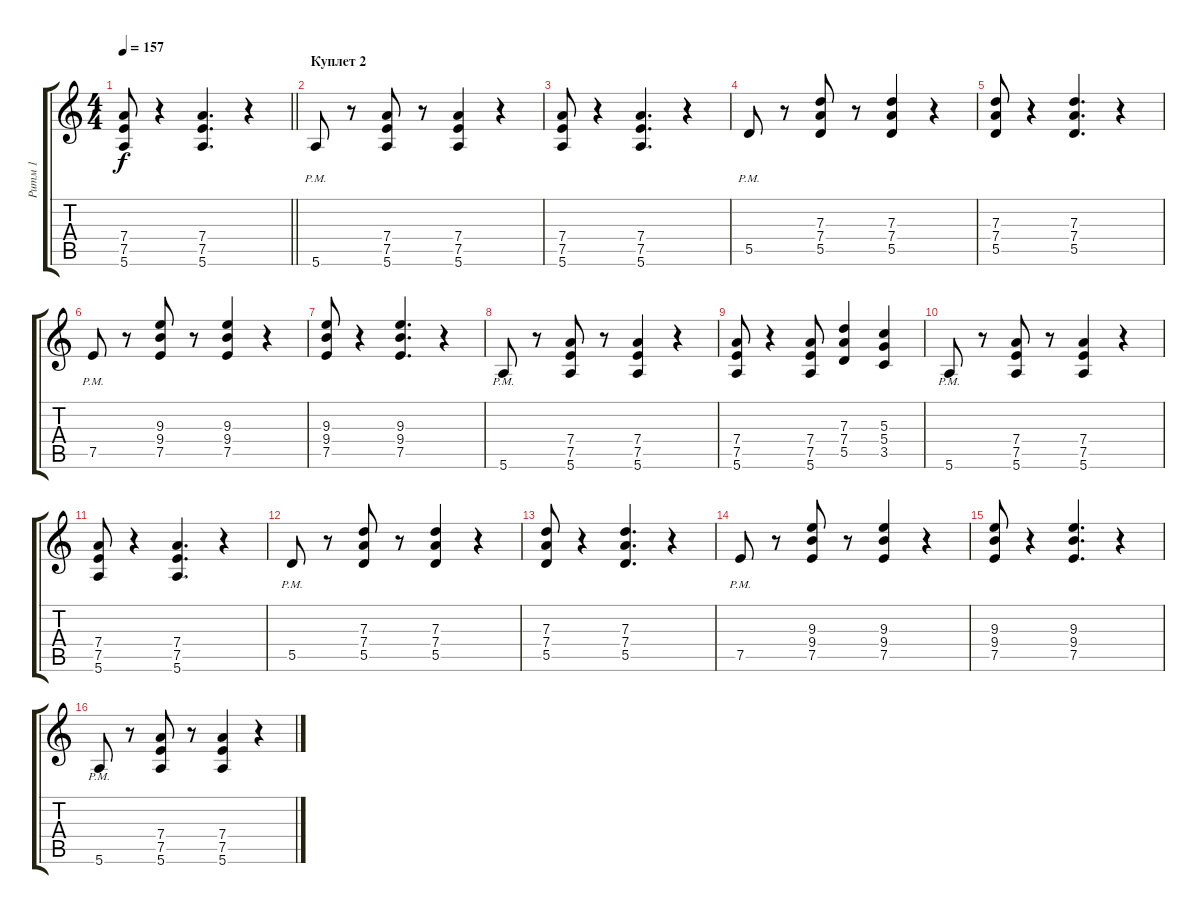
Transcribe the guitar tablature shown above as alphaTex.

\track ("Ритм 1" "Ритм 1") {instrument distortionguitar}
\staff {score tabs}
\tuning (E4 B3 G3 D3 A2 E2) {hide}
\ts (4 4)
\tempo 157
\clef g2
\barLineRight lightlight
\ks c
(7.4 7.5 5.6).8{dy f} r.4 (7.4 7.5 5.6).4{d} r.4 |
\section ("" "Куплет 2")
5.6{pm}.8 r.8 (7.4 7.5 5.6).8 r.8 (7.4 7.5 5.6).4 r.4 |
(7.4 7.5 5.6).8 r.4 (7.4 7.5 5.6).4{d} r.4 |
5.5{pm}.8 r.8 (7.3 7.4 5.5).8 r.8 (7.3 7.4 5.5).4 r.4 |
(7.3 7.4 5.5).8 r.4 (7.3 7.4 5.5).4{d} r.4 |
7.5{pm}.8 r.8 (9.3 9.4 7.5).8 r.8 (9.3 9.4 7.5).4 r.4 |
(9.3 9.4 7.5).8 r.4 (9.3 9.4 7.5).4{d} r.4 |
5.6{pm}.8 r.8 (7.4 7.5 5.6).8 r.8 (7.4 7.5 5.6).4 r.4 |
(7.4 7.5 5.6).8 r.4 (7.4 7.5 5.6).8 (7.3 7.4 5.5).4 (5.3 5.4 3.5).4 |
5.6{pm}.8 r.8 (7.4 7.5 5.6).8 r.8 (7.4 7.5 5.6).4 r.4 |
(7.4 7.5 5.6).8 r.4 (7.4 7.5 5.6).4{d} r.4 |
5.5{pm}.8 r.8 (7.3 7.4 5.5).8 r.8 (7.3 7.4 5.5).4 r.4 |
(7.3 7.4 5.5).8 r.4 (7.3 7.4 5.5).4{d} r.4 |
7.5{pm}.8 r.8 (9.3 9.4 7.5).8 r.8 (9.3 9.4 7.5).4 r.4 |
(9.3 9.4 7.5).8 r.4 (9.3 9.4 7.5).4{d} r.4 |
5.6{pm}.8 r.8 (7.4 7.5 5.6).8 r.8 (7.4 7.5 5.6).4 r.4
